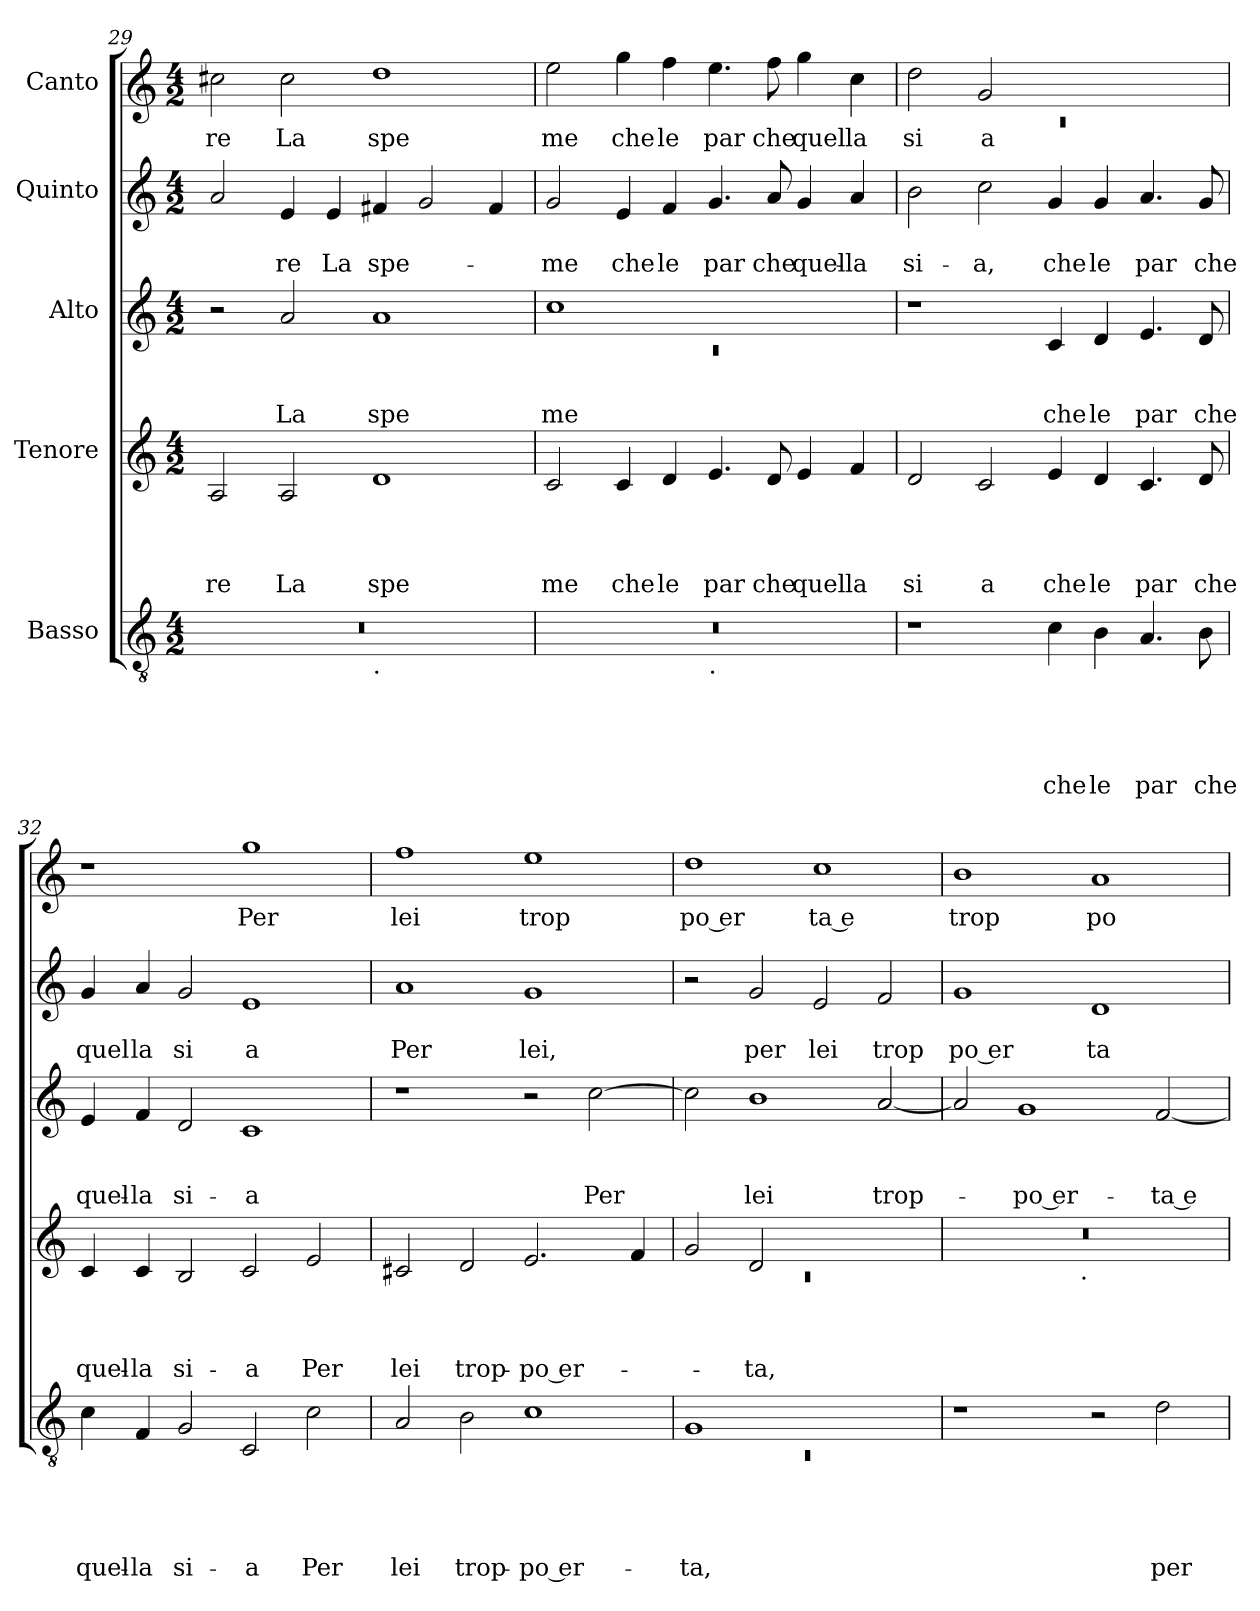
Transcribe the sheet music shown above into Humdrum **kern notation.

**kern	**text	**text	**text	**text	**text	**kern	**text	**text	**text	**text	**kern	**text	**text	**text	**kern	**text	**text	**kern	**text
*part5	*part5	*part5	*part5	*part5	*part5	*part4	*part4	*part4	*part4	*part4	*part3	*part3	*part3	*part3	*part2	*part2	*part2	*part1	*part1
*staff5	*staff5	*staff5	*staff5	*staff5	*staff5	*staff4	*staff4	*staff4	*staff4	*staff4	*staff3	*staff3	*staff3	*staff3	*staff2	*staff2	*staff2	*staff1	*staff1
*I"Basso	*	*	*	*	*	*I"Tenore	*	*	*	*	*I"Alto	*	*	*	*I"Quinto	*	*	*I"Canto	*
*clefGv2	*	*	*	*	*	*clefG2	*	*	*	*	*clefG2	*	*	*	*clefG2	*	*	*clefG2	*
*k[]	*	*	*	*	*	*k[]	*	*	*	*	*k[]	*	*	*	*k[]	*	*	*k[]	*
*C:	*	*	*	*	*	*C:	*	*	*	*	*C:	*	*	*	*C:	*	*	*C:	*
*M4/2	*	*	*	*	*	*M4/2	*	*	*	*	*M4/2	*	*	*	*M4/2	*	*	*M4/2	*
=29	=29	=29	=29	=29	=29	=29	=29	=29	=29	=29	=29	=29	=29	=29	=29	=29	=29	=29	=29
!	!	!	!	!	!	!	!	!	!	!LO:LY:b	!	!	!	!	!	!	!	!	!LO:LY:b
*^	*	*	*	*	*	*	*	*	*	*	*	*	*	*	*	*	*	*	*
0r	1ryy	.	.	.	.	.	2A/	.	.	.	re	2r	.	.	.	2a/	.	.	2cc#X\	re
!	!	!	!	!	!	!	!	!	!	!	!LO:LY:b	!	!	!	!LO:LY:b	!	!	!LO:LY:b	!	!LO:LY:b
.	.	.	.	.	.	.	2A/	.	.	.	La	2a/	.	.	La	4e/	.	-re	2cc#\	La
!	!	!	!	!	!	!	!	!	!	!	!	!	!	!	!	!	!	!LO:LY:b	!	!
.	.	.	.	.	.	.	.	.	.	.	.	.	.	.	.	4e/	.	La	.	.
!	!LO:TX:b:t=.	!	!	!	!	!	!	!	!	!	!	!	!	!	!	!	!	!	!	!
!	!	!	!	!	!	!	!	!	!	!	!LO:LY:b	!	!	!	!LO:LY:b	!	!	!LO:LY:b	!	!LO:LY:b
.	1ryy	.	.	.	.	.	1d	.	.	.	spe	1a	.	.	spe	4f#X/	.	spe-	1dd	spe
.	.	.	.	.	.	.	.	.	.	.	.	.	.	.	.	2g/	.	.	.	.
.	.	.	.	.	.	.	.	.	.	.	.	.	.	.	.	4f#/	.	.	.	.
=30	=30	=30	=30	=30	=30	=30	=30	=30	=30	=30	=30	=30	=30	=30	=30	=30	=30	=30	=30	=30
*	*	*	*	*	*	*	*	*	*	*	*	*^	*	*	*	*	*	*	*	*
!	!	!	!	!	!	!	!	!	!	!	!LO:LY:b	!	!LO:N:vis=1	!	!	!LO:LY:b	!	!	!LO:LY:b	!	!LO:LY:b
0r	1ryy	.	.	.	.	.	2c/	.	.	.	me	1cc	0rc	.	.	me	2g/	.	-me	2ee\	me
!	!	!	!	!	!	!	!	!	!	!	!LO:LY:b	!	!	!	!	!	!	!	!LO:LY:b	!	!LO:LY:b
.	.	.	.	.	.	.	4c/	.	.	.	che	.	.	.	.	.	4e/	.	che	4gg\	che
!	!	!	!	!	!	!	!	!	!	!	!LO:LY:b	!	!	!	!	!	!	!	!LO:LY:b	!	!LO:LY:b
.	.	.	.	.	.	.	4d/	.	.	.	le	.	.	.	.	.	4f/	.	le	4ff\	le
!	!LO:TX:b:t=.	!	!	!	!	!	!	!	!	!	!	!	!	!	!	!	!	!	!	!	!
!	!	!	!	!	!	!	!	!	!	!	!LO:LY:b	!	!	!	!	!	!	!	!LO:LY:b	!	!LO:LY:b
.	1ryy	.	.	.	.	.	4.e/	.	.	.	par	1ryy	.	.	.	.	4.g/	.	par	4.ee\	par
!	!	!	!	!	!	!	!	!	!	!	!LO:LY:b	!	!	!	!	!	!	!	!LO:LY:b	!	!LO:LY:b
.	.	.	.	.	.	.	8d/	.	.	.	che	.	.	.	.	.	8a/	.	che	8ff\	che
!	!	!	!	!	!	!	!	!	!	!	!LO:LY:b	!	!	!	!	!	!	!	!LO:LY:b	!	!LO:LY:b
.	.	.	.	.	.	.	4e/	.	.	.	quel	.	.	.	.	.	4g/	.	quel-	4gg\	quel
!	!	!	!	!	!	!	!	!	!	!	!LO:LY:b	!	!	!	!	!	!	!	!LO:LY:b	!	!LO:LY:b
.	.	.	.	.	.	.	4f/	.	.	.	la	.	.	.	.	.	4a/	.	-la	4cc\	la
*	*	*	*	*	*	*	*	*	*	*	*	*v	*v	*	*	*	*	*	*	*	*
=31	=31	=31	=31	=31	=31	=31	=31	=31	=31	=31	=31	=31	=31	=31	=31	=31	=31	=31	=31	=31
*	*	*	*	*	*	*	*	*	*	*	*	*	*	*	*	*	*	*	*^	*
!	!	!	!	!	!	!	!	!	!	!	!LO:LY:b	!	!	!	!	!	!	!LO:LY:b	!	!LO:N:vis=1	!LO:LY:b
*v	*v	*	*	*	*	*	*	*	*	*	*	*	*	*	*	*	*	*	*	*	*
1r	.	.	.	.	.	2d/	.	.	.	si	1r	.	.	.	2b\	.	si-	2dd\	0rc	si
!	!	!	!	!	!	!	!	!	!	!LO:LY:b	!	!	!	!	!	!	!LO:LY:b	!	!	!LO:LY:b
.	.	.	.	.	.	2c/	.	.	.	a	.	.	.	.	2cc\	.	-a,	2g/	.	a
!	!	!	!	!	!LO:LY:b	!	!	!	!	!LO:LY:b	!	!	!	!LO:LY:b	!	!	!LO:LY:b	!	!	!
4c\	.	.	.	.	che	4e/	.	.	.	che	4c/	.	.	che	4g/	.	che	1ryy	.	.
!	!	!	!	!	!LO:LY:b	!	!	!	!	!LO:LY:b	!	!	!	!LO:LY:b	!	!	!LO:LY:b	!	!	!
4B\	.	.	.	.	le	4d/	.	.	.	le	4d/	.	.	le	4g/	.	le	.	.	.
!	!	!	!	!	!LO:LY:b	!	!	!	!	!LO:LY:b	!	!	!	!LO:LY:b	!	!	!LO:LY:b	!	!	!
4.A/	.	.	.	.	par	4.c/	.	.	.	par	4.e/	.	.	par	4.a/	.	par	.	.	.
!	!	!	!	!	!LO:LY:b	!	!	!	!	!LO:LY:b	!	!	!	!LO:LY:b	!	!	!LO:LY:b	!	!	!
8B\	.	.	.	.	che	8d/	.	.	.	che	8d/	.	.	che	8g/	.	che	.	.	.
*	*	*	*	*	*	*	*	*	*	*	*	*	*	*	*	*	*	*v	*v	*
!!LO:LB:g=z
=32	=32	=32	=32	=32	=32	=32	=32	=32	=32	=32	=32	=32	=32	=32	=32	=32	=32	=32	=32
!	!	!	!	!	!LO:LY:b	!	!	!	!	!LO:LY:b	!	!	!	!LO:LY:b	!	!	!LO:LY:b	!	!
4c\	.	.	.	.	quel-	4c/	.	.	.	quel-	4e/	.	.	quel-	4g/	.	quel	1r	.
!	!	!	!	!	!LO:LY:b	!	!	!	!	!LO:LY:b	!	!	!	!LO:LY:b	!	!	!LO:LY:b	!	!
4F/	.	.	.	.	-la	4c/	.	.	.	-la	4f/	.	.	-la	4a/	.	la	.	.
!	!	!	!	!	!LO:LY:b	!	!	!	!	!LO:LY:b	!	!	!	!LO:LY:b	!	!	!LO:LY:b	!	!
2G/	.	.	.	.	si-	2B/	.	.	.	si-	2d/	.	.	si-	2g/	.	si	.	.
!	!	!	!	!	!LO:LY:b	!	!	!	!	!LO:LY:b	!	!	!	!LO:LY:b	!	!	!LO:LY:b	!	!LO:LY:b
2C/	.	.	.	.	-a	2c/	.	.	.	-a	1c	.	.	-a	1e	.	a	1gg	Per
!	!	!	!	!	!LO:LY:b	!	!	!	!	!LO:LY:b	!	!	!	!	!	!	!	!	!
2c\	.	.	.	.	Per	2e/	.	.	.	Per	.	.	.	.	.	.	.	.	.
=33	=33	=33	=33	=33	=33	=33	=33	=33	=33	=33	=33	=33	=33	=33	=33	=33	=33	=33	=33
!	!	!	!	!	!LO:LY:b	!	!	!	!	!LO:LY:b	!	!	!	!	!	!	!LO:LY:b	!	!LO:LY:b
2A/	.	.	.	.	lei	2c#X/	.	.	.	lei	1r	.	.	.	1a	.	Per	1ff	lei
!	!	!	!	!	!LO:LY:b	!	!	!	!	!LO:LY:b	!	!	!	!	!	!	!	!	!
2B\	.	.	.	.	trop-	2d/	.	.	.	trop-	.	.	.	.	.	.	.	.	.
!	!	!	!	!	!LO:LY:b:rj	!	!	!	!	!LO:LY:b	!	!	!	!	!	!	!LO:LY:b	!	!LO:LY:b
1c	.	.	.	.	-po er-	2.e/	.	.	.	-po er-	2r	.	.	.	1g	.	lei,	1ee	trop
!	!	!	!	!	!	!	!	!	!	!	!	!	!	!LO:LY:b	!	!	!	!	!
.	.	.	.	.	.	.	.	.	.	.	[>2cc\	.	.	Per	.	.	.	.	.
.	.	.	.	.	.	4f/	.	.	.	.	.	.	.	.	.	.	.	.	.
=34	=34	=34	=34	=34	=34	=34	=34	=34	=34	=34	=34	=34	=34	=34	=34	=34	=34	=34	=34
*^	*	*	*	*	*	*^	*	*	*	*	*	*	*	*	*	*	*	*	*
!	!LO:N:vis=1	!	!	!	!	!LO:LY:b	!	!LO:N:vis=1	!	!	!	!	!	!	!	!	!	!	!	!	!LO:LY:b:rj
1G	0rC	.	.	.	.	-ta,	2g/	0rc	.	.	.	.	2cc\]	.	.	.	2r	.	.	1dd	po er
!	!	!	!	!	!	!	!	!	!	!	!	!LO:LY:b	!	!	!	!LO:LY:b	!	!	!LO:LY:b	!	!
.	.	.	.	.	.	.	2d/	.	.	.	.	-ta,	1b	.	.	lei	2g/	.	per	.	.
!	!	!	!	!	!	!	!	!	!	!	!	!	!	!	!	!	!	!	!LO:LY:b	!	!LO:LY:b:rj
1ryy	.	.	.	.	.	.	1ryy	.	.	.	.	.	.	.	.	.	2e/	.	lei	1cc	ta e
!	!	!	!	!	!	!	!	!	!	!	!	!	!	!	!	!LO:LY:b	!	!	!LO:LY:b	!	!
.	.	.	.	.	.	.	.	.	.	.	.	.	[<2a/	.	.	trop-	2f/	.	trop	.	.
*v	*v	*	*	*	*	*	*	*	*	*	*	*	*	*	*	*	*	*	*	*	*
=35	=35	=35	=35	=35	=35	=35	=35	=35	=35	=35	=35	=35	=35	=35	=35	=35	=35	=35	=35	=35
!	!	!	!	!	!	!	!	!	!	!	!	!	!	!	!	!	!	!LO:LY:b:rj	!	!LO:LY:b
1r	.	.	.	.	.	0r	2ryy	.	.	.	.	2a/]	.	.	.	1g	.	po er	1b	trop
!	!	!	!	!	!	!	!	!	!	!	!	!	!	!	!LO:LY:b:rj	!	!	!	!	!
.	.	.	.	.	.	.	4...ryy	.	.	.	.	1g	.	.	-po er-	.	.	.	.	.
!	!	!	!	!	!	!	!LO:TX:b:t=.	!	!	!	!	!	!	!	!	!	!	!	!	!
.	.	.	.	.	.	.	1ryy	.	.	.	.	.	.	.	.	.	.	.	.	.
!	!	!	!	!	!	!	!	!	!	!	!	!	!	!	!	!	!	!LO:LY:b	!	!LO:LY:b
2r	.	.	.	.	.	.	.	.	.	.	.	.	.	.	.	1d	.	ta	1a	po
!	!	!	!	!	!LO:LY:b	!	!	!	!	!	!	!	!	!	!LO:LY:b	!	!	!	!	!
2d\	.	.	.	.	per	.	.	.	.	.	.	[<2f/	.	.	-ta e	.	.	.	.	.
.	.	.	.	.	.	.	32ryy	.	.	.	.	.	.	.	.	.	.	.	.	.
*	*	*	*	*	*	*v	*v	*	*	*	*	*	*	*	*	*	*	*	*	*
=	=	=	=	=	=	=	=	=	=	=	=	=	=	=	=	=	=	=	=
*-	*-	*-	*-	*-	*-	*-	*-	*-	*-	*-	*-	*-	*-	*-	*-	*-	*-	*-	*-
